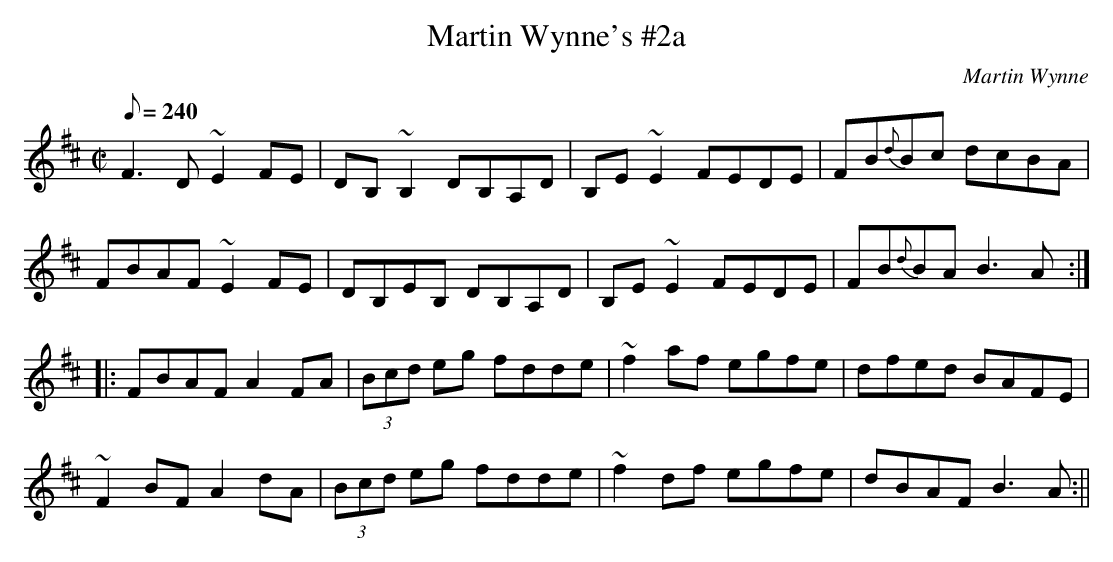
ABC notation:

X:1
T:Martin Wynne's #2a
M:C|
L:1/8
Q:240
C:Martin Wynne
K:D
F3 D ~E2 FE | DB,~B,2 DB,A,D | B,E~E2 FEDE | FB{d}Bc dcBA |
FBAF ~E2 FE | DB,EB, DB,A,D | B,E~E2 FEDE | FB{d}BA B3 A :||:
FBAF A2 FA | (3Bcd eg fdde | ~f2 af egfe | dfed BAFE |
~F2 BF A2 dA | (3Bcd eg fdde | ~f2 df egfe | dBAF B3 A :||
